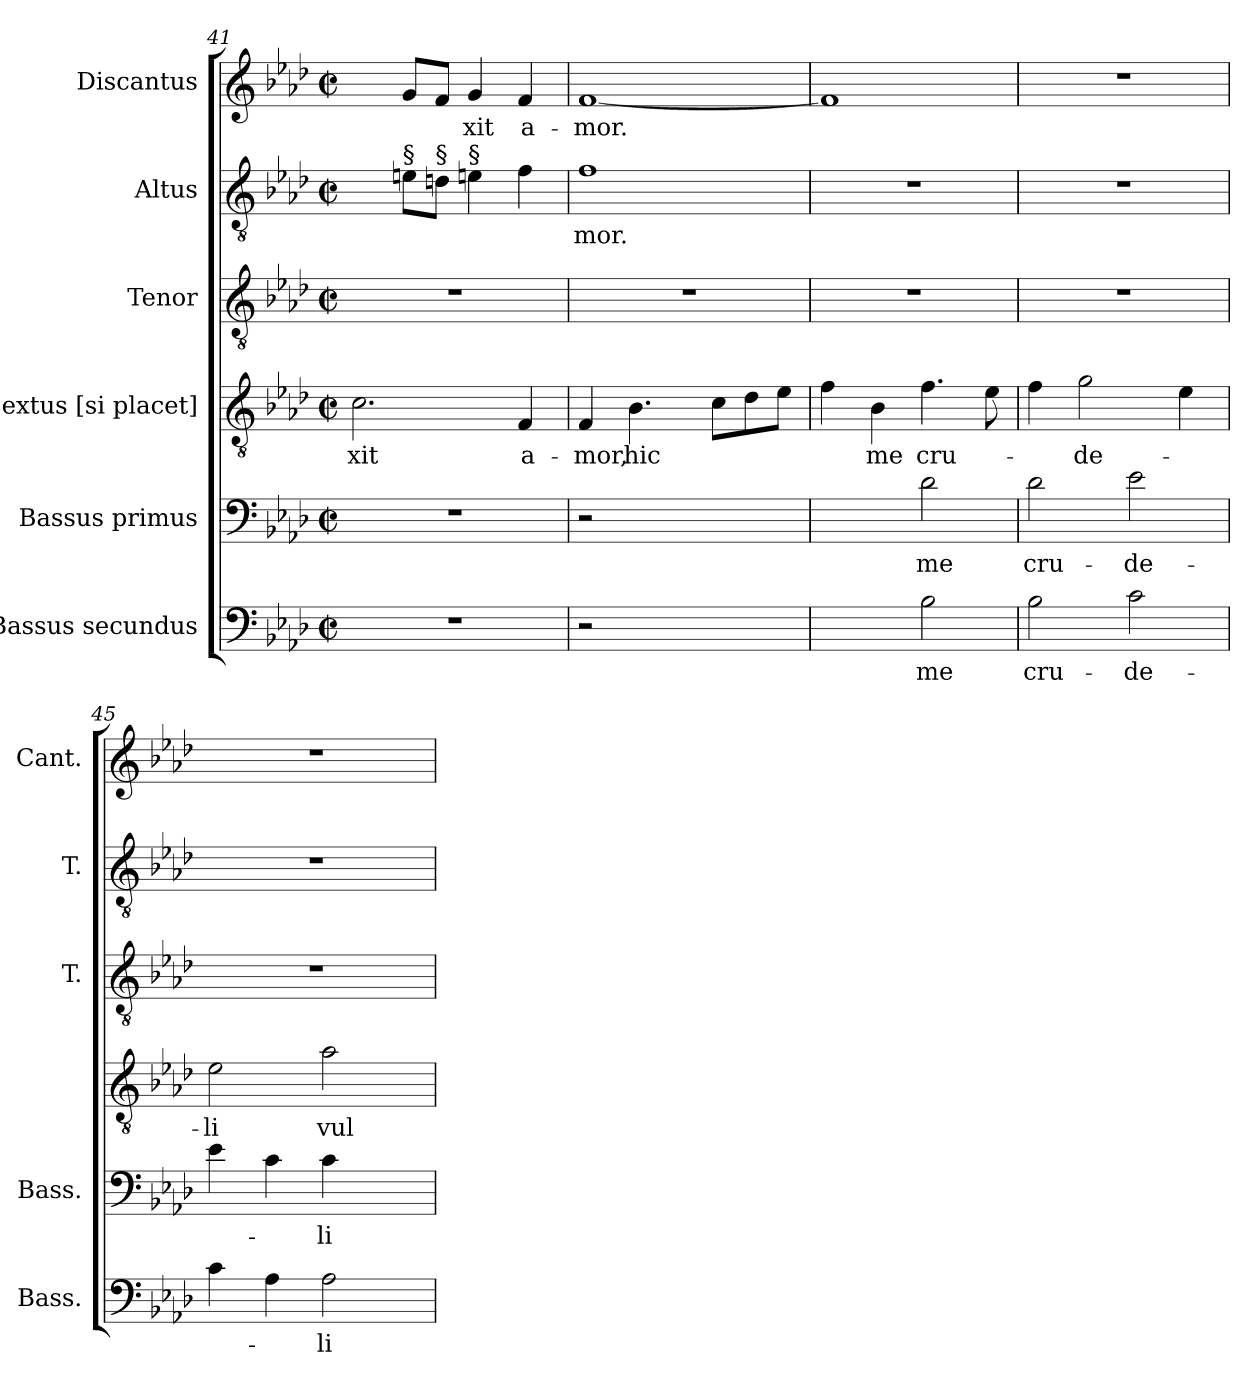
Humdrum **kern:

**kern	**text	**kern	**text	**kern	**text	**kern	**kern	**text	**kern	**text
*part6	*part6	*part5	*part5	*part4	*part4	*part3	*part2	*part2	*part1	*part1
*staff6	*staff6	*staff5	*staff5	*staff4	*staff4	*staff3	*staff2	*staff2	*staff1	*staff1
*I"Bassus secundus	*	*I"Bassus primus	*	*I"Sextus [si placet]	*	*I"Tenor	*I"Altus	*	*I"Discantus	*
*I'Bass.	*	*I'Bass.	*	*	*	*I'T.	*I'T.	*	*I'Cant.	*
*clefF4	*	*clefF4	*	*clefGv2	*	*clefGv2	*clefGv2	*	*clefG2	*
*	*	*	*	*ITrd7c12	*	*ITrd7c12	*ITrd7c12	*	*	*
*k[b-e-a-d-]	*	*k[b-e-a-d-]	*	*k[b-e-a-d-]	*	*k[b-e-a-d-]	*k[b-e-a-d-]	*	*k[b-e-a-d-]	*
*A-:	*	*A-:	*	*A-:	*	*A-:	*A-:	*	*A-:	*
*M2/2	*	*M2/2	*	*M2/2	*	*M2/2	*M2/2	*	*M2/2	*
*met(c|)	*	*met(c|)	*	*met(c|)	*	*met(c|)	*met(c|)	*	*met(c|)	*
=41	=41	=41	=41	=41	=41	=41	=41	=41	=41	=41
!	!	!	!	!	!LO:LY:b:color=#000000	!	!	!	!	!
1r	.	1r	.	2.Ci\	-xit	1r	4Fi\yy]	.	4a-i/yy	.
!	!	!	!	!	!	!	!LO:TX:a:t=§	!	!	!
.	.	.	.	.	.	.	8Eni\L	.	8gi/L	.
!	!	!	!	!	!	!	!LO:TX:a:t=§	!	!	!
.	.	.	.	.	.	.	8Dni\J	.	8fi/J	.
!	!	!	!	!	!	!	!LO:TX:a:t=§	!	!	!
!	!	!	!	!	!	!	!	!	!	!LO:LY:b:color=#000000
.	.	.	.	.	.	.	4Eni\	.	4gi/	-xit
!	!	!	!	!	!LO:LY:b:color=#000000	!	!	!	!	!
!	!	!	!	!	!	!	!	!	!	!LO:LY:b:color=#000000
.	.	.	.	4FFi/	a-	.	4Fi\	.	4fi/	a-
=42	=42	=42	=42	=42	=42	=42	=42	=42	=42	=42
!	!	!	!	!	!LO:LY:b:color=#000000	!	!	!	!	!
!	!	!	!	!	!	!	!	!LO:LY:b:color=#000000	!	!
!	!	!	!	!	!	!	!	!	!	!LO:LY:b:color=#000000
2r	.	2r	.	4FFi/	-mor,	1r	1Fi	-mor.	[1fi	-mor.
!	!	!	!	!	!LO:LY:b:color=#000000	!	!	!	!	!
.	.	.	.	4.BB-i\	hic	.	.	.	.	.
!	!LO:LY:b:color=#000000	!	!	!	!	!	!	!	!	!
!	!	!	!LO:LY:b:color=#000000	!	!	!	!	!	!	!
[2B-i\yy	Hic	[2d-i\yy	Hic	.	.	.	.	.	.	.
.	.	.	.	8Ci\L	.	.	.	.	.	.
.	.	.	.	8D-i\	.	.	.	.	.	.
.	.	.	.	8E-i\J	.	.	.	.	.	.
=43	=43	=43	=43	=43	=43	=43	=43	=43	=43	=43
2B-i\yy	.	2d-i\yy	.	4Fi\	.	1r	1r	.	1fi]	.
!	!	!	!	!	!LO:LY:b:color=#000000	!	!	!	!	!
.	.	.	.	4BB-i\	me	.	.	.	.	.
!	!LO:LY:b:color=#000000	!	!	!	!	!	!	!	!	!
!	!	!	!LO:LY:b:color=#000000	!	!	!	!	!	!	!
!	!	!	!	!	!LO:LY:b:color=#000000	!	!	!	!	!
2B-i\	me	2d-i\	me	4.Fi\	cru-	.	.	.	.	.
.	.	.	.	8E-i\	.	.	.	.	.	.
=44	=44	=44	=44	=44	=44	=44	=44	=44	=44	=44
!	!LO:LY:b:color=#000000	!	!	!	!	!	!	!	!	!
!	!	!	!LO:LY:b:color=#000000	!	!	!	!	!	!	!
2B-i\	cru-	2d-i\	cru-	4Fi\	.	1r	1r	.	1r	.
!	!	!	!	!	!LO:LY:b:color=#000000	!	!	!	!	!
.	.	.	.	2Gi\	-de-	.	.	.	.	.
!	!LO:LY:b:color=#000000	!	!	!	!	!	!	!	!	!
!	!	!	!LO:LY:b:color=#000000	!	!	!	!	!	!	!
2ci\	-de-	2e-i\	-de-	.	.	.	.	.	.	.
.	.	.	.	4E-i\	.	.	.	.	.	.
!!LO:PB:g=z
=45	=45	=45	=45	=45	=45	=45	=45	=45	=45	=45
!	!	!	!	!	!LO:LY:b:color=#000000	!	!	!	!	!
4ci\	.	4e-i\	.	2E-i\	-li	1r	1r	.	1r	.
4A-i\	.	4ci\	.	.	.	.	.	.	.	.
!	!LO:LY:b:color=#000000	!	!	!	!	!	!	!	!	!
!	!	!	!LO:LY:b:color=#000000	!	!	!	!	!	!	!
!	!	!	!	!	!LO:LY:b:color=#000000	!	!	!	!	!
2A-i\	-li	4ci\	-li	2A-i\	vul-	.	.	.	.	.
!	!	!	!LO:LY:b:color=#000000	!	!	!	!	!	!	!
.	.	[4Fi\yy	vul-	.	.	.	.	.	.	.
=	=	=	=	=	=	=	=	=	=	=
*-	*-	*-	*-	*-	*-	*-	*-	*-	*-	*-
